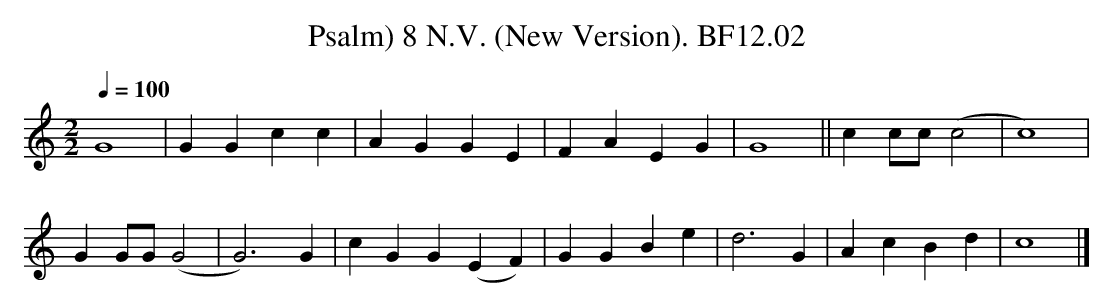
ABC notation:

X:1
T:Psalm) 8 N.V. (New Version). BF12.02
M:2/2
L:1/4
Q:1/4=100
K:CMaj
G4|GGcc|AGGE|FAEG|G4||cc/2c/2(c2|c4)|
GG/2G/2(G2|G3)G|cGG(EF)|GGBe|d3G|AcBd|c4|]
